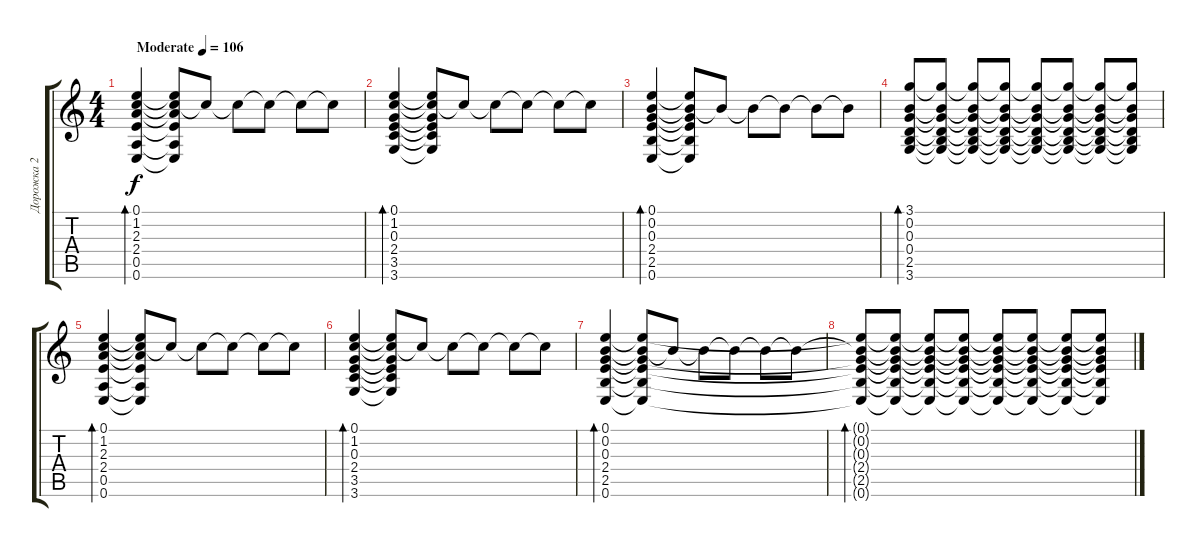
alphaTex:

\track ("Дорожка 2" "Дорожка 2") {instrument acousticguitarsteel}
\staff {score tabs}
\tuning (E4 B3 G3 D3 A2 E2) {hide}
\ts (4 4)
\tempo (106 "Moderate")
\clef g2
\ks c
(0.1 1.2 2.3 2.4 0.5 0.6).4{bd 120 dy f instrument acousticguitarsteel} (0.1{t} 1.2{t} 2.3{t} 2.4{t} 0.5{t} 0.6{t}).8 1.2{t}.8 1.2{t}.8 1.2{t}.8 1.2{t}.8 1.2{t}.8 |
(0.1 1.2 0.3 2.4 3.5 3.6).4{bd 120} (0.1{t} 1.2{t} 0.3{t} 2.4{t} 3.5{t} 3.6{t}).8 1.2{t}.8 1.2{t}.8 1.2{t}.8 1.2{t}.8 1.2{t}.8 |
(0.1 0.2 0.3 2.4 2.5 0.6).4{bd 120} (0.1{t} 0.2{t} 0.3{t} 2.4{t} 2.5{t} 0.6{t}).8 0.2{t}.8 0.2{t}.8 0.2{t}.8 0.2{t}.8 0.2{t}.8 |
(3.1 0.2 0.3 0.4 2.5 3.6).8{bd 120} (3.1{t} 0.2{t} 0.3{t} 0.4{t} 2.5{t} 3.6{t}).8 (3.1{t} 0.2{t} 0.3{t} 0.4{t} 2.5{t} 3.6{t}).8 (3.1{t} 0.2{t} 0.3{t} 0.4{t} 2.5{t} 3.6{t}).8 (3.1{t} 0.2{t} 0.3{t} 0.4{t} 2.5{t} 3.6{t}).8 (3.1{t} 0.2{t} 0.3{t} 0.4{t} 2.5{t} 3.6{t}).8 (3.1{t} 0.2{t} 0.3{t} 0.4{t} 2.5{t} 3.6{t}).8 (3.1{t} 0.2{t} 0.3{t} 0.4{t} 2.5{t} 3.6{t}).8 |
(0.1 1.2 2.3 2.4 0.5 0.6).4{bd 120} (0.1{t} 1.2{t} 2.3{t} 2.4{t} 0.5{t} 0.6{t}).8 1.2{t}.8 1.2{t}.8 1.2{t}.8 1.2{t}.8 1.2{t}.8 |
(0.1 1.2 0.3 2.4 3.5 3.6).4{bd 120} (0.1{t} 1.2{t} 0.3{t} 2.4{t} 3.5{t} 3.6{t}).8 1.2{t}.8 1.2{t}.8 1.2{t}.8 1.2{t}.8 1.2{t}.8 |
(0.1 0.2 0.3 2.4 2.5 0.6).4{bd 120} (0.1{t} 0.2{t} 0.3{t} 2.4{t} 2.5{t} 0.6{t}).8 0.2{t}.8 0.2{t}.8 0.2{t}.8 0.2{t}.8 0.2{t}.8 |
(0.1{t} 0.2{t} 0.3{t} 2.4{t} 2.5{t} 0.6{t}).8{bd 120} (0.1{t} 0.2{t} 0.3{t} 2.4{t} 2.5{t} 0.6{t}).8 (0.1{t} 0.2{t} 0.3{t} 2.4{t} 2.5{t} 0.6{t}).8 (0.1{t} 0.2{t} 0.3{t} 2.4{t} 2.5{t} 0.6{t}).8 (0.1{t} 0.2{t} 0.3{t} 2.4{t} 2.5{t} 0.6{t}).8 (0.1{t} 0.2{t} 0.3{t} 2.4{t} 2.5{t} 0.6{t}).8 (0.1{t} 0.2{t} 0.3{t} 2.4{t} 2.5{t} 0.6{t}).8 (0.1{t} 0.2{t} 0.3{t} 2.4{t} 2.5{t} 0.6{t}).8
